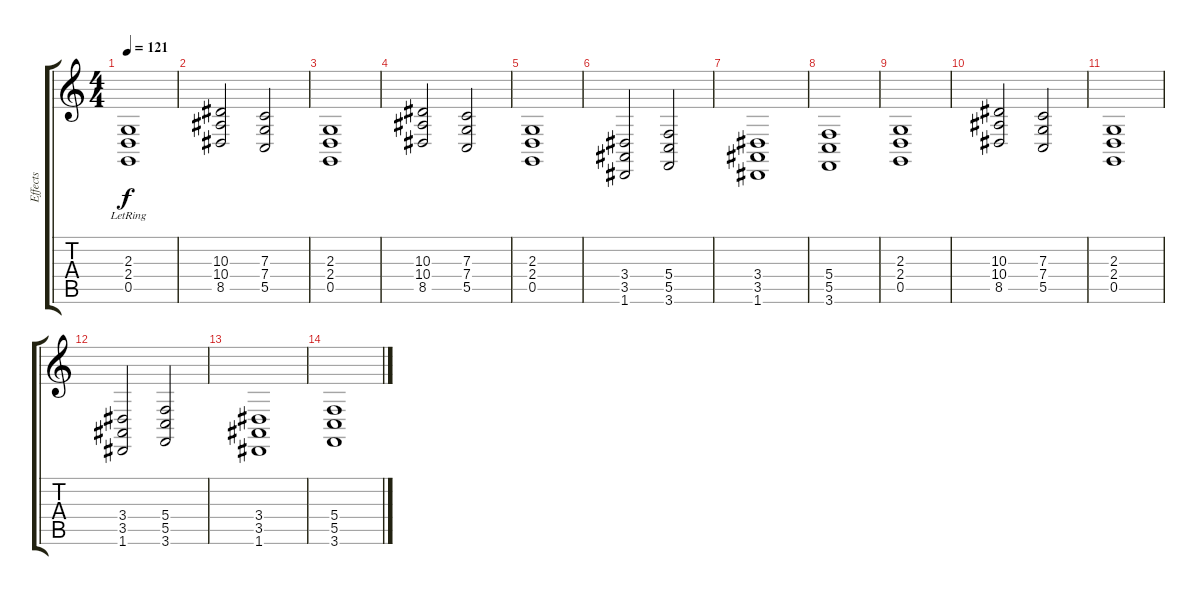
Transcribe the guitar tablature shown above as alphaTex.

\track ("Effects" "Effects") {instrument drawbarorgan}
\staff {score tabs}
\tuning (D4 A3 F3 C3 G2 D2) {hide}
\ts (4 4)
\tempo 121
\clef g2
\ks c
(2.3{lr} 2.4{lr} 0.5{lr}).1{dy f} |
(10.3 10.4 8.5).2 (7.3 7.4 5.5).2 |
(2.3 2.4 0.5).1 |
(10.3 10.4 8.5).2 (7.3 7.4 5.5).2 |
(2.3 2.4 0.5).1 |
(3.4 3.5 1.6).2 (5.4 5.5 3.6).2 |
(3.4 3.5 1.6).1 |
(5.4 5.5 3.6).1 |
(2.3 2.4 0.5).1 |
(10.3 10.4 8.5).2 (7.3 7.4 5.5).2 |
(2.3 2.4 0.5).1 |
(3.4 3.5 1.6).2 (5.4 5.5 3.6).2 |
(3.4 3.5 1.6).1 |
(5.4 5.5 3.6).1
